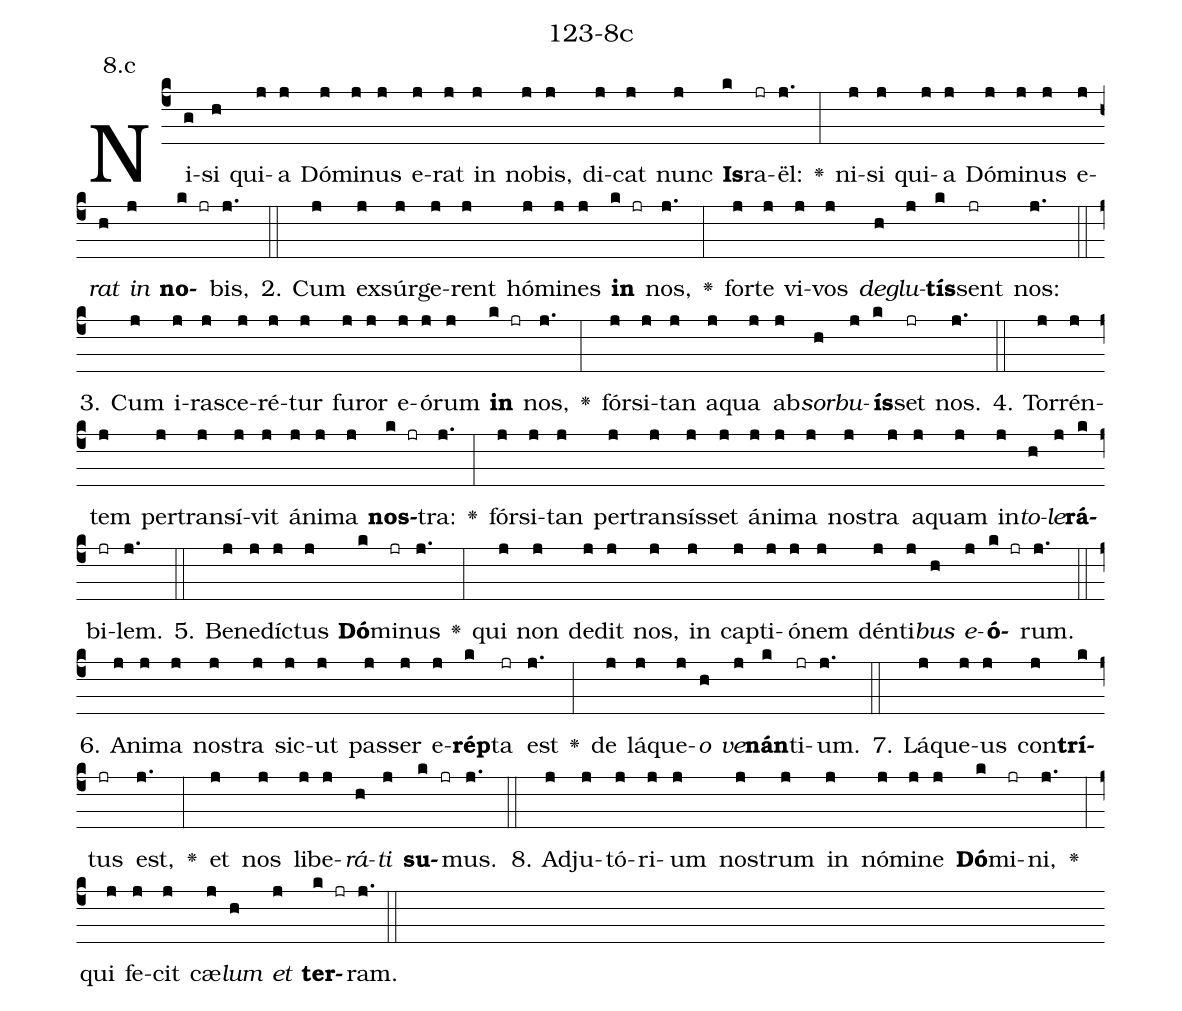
name: 123-8c;
annotation: 8.c;
%%
(c4)Ni(g)si(h) qui(j)a(j) Dó(j)mi(j)nus(j) e(j)rat(j) in(j) no(j)bis,(j) di(j)cat(j) nunc(j) <b>Is</b>(k)ra(jr)ël:(j.) <v>\greheightstar</v>(:) ni(j)si(j) qui(j)a(j) Dó(j)mi(j)nus(j) e(j)<i>rat</i>(h) <i>in</i>(j) <b>no</b>(k jr)bis,(j.) (::)
2. Cum(j) ex(j)súr(j)ge(j)rent(j) hó(j)mi(j)nes(j) <b>in</b>(k jr) nos,(j.) <v>\greheightstar</v>(:) for(j)te(j) vi(j)vos(j) <i>de</i>(h)<i>glu</i>(j)<b>tís</b>(k)sent(jr) nos:(j.) (::)
3. Cum(j) i(j)ra(j)sce(j)ré(j)tur(j) fu(j)ror(j) e(j)ó(j)rum(j) <b>in</b>(k jr) nos,(j.) <v>\greheightstar</v>(:) fór(j)si(j)tan(j) a(j)qua(j) ab(j)<i>sor</i>(h)<i>bu</i>(j)<b>ís</b>(k)set(jr) nos.(j.) (::)
4. Tor(j)rén(j)tem(j) per(j)trans(j)í(j)vit(j) á(j)ni(j)ma(j) <b>nos</b>(k jr)tra:(j.) <v>\greheightstar</v>(:) fór(j)si(j)tan(j) per(j)trans(j)ís(j)set(j) á(j)ni(j)ma(j) nos(j)tra(j) a(j)quam(j) in(j)<i>to</i>(h)<i>le</i>(j)<b>rá</b>(k)bi(jr)lem.(j.) (::)
5. Be(j)ne(j)díc(j)tus(j) <b>Dó</b>(k)mi(jr)nus(j.) <v>\greheightstar</v>(:) qui(j) non(j) de(j)dit(j) nos,(j) in(j) cap(j)ti(j)ó(j)nem(j) dén(j)ti(j)<i>bus</i>(h) <i>e</i>(j)<b>ó</b>(k jr)rum.(j.) (::)
6. A(j)ni(j)ma(j) nos(j)tra(j) sic(j)ut(j) pas(j)ser(j) e(j)<b>rép</b>(k)ta(jr) est(j.) <v>\greheightstar</v>(:) de(j) lá(j)que(j)<i>o</i>(h) <i>ve</i>(j)<b>nán</b>(k)ti(jr)um.(j.) (::)
7. Lá(j)que(j)us(j) con(j)<b>trí</b>(k)tus(jr) est,(j.) <v>\greheightstar</v>(:) et(j) nos(j) li(j)be(j)<i>rá</i>(h)<i>ti</i>(j) <b>su</b>(k jr)mus.(j.) (::)
8. Ad(j)ju(j)tó(j)ri(j)um(j) nos(j)trum(j) in(j) nó(j)mi(j)ne(j) <b>Dó</b>(k)mi(jr)ni,(j.) <v>\greheightstar</v>(:) qui(j) fe(j)cit(j) cæ(j)<i>lum</i>(h) <i>et</i>(j) <b>ter</b>(k jr)ram.(j.) (::)
